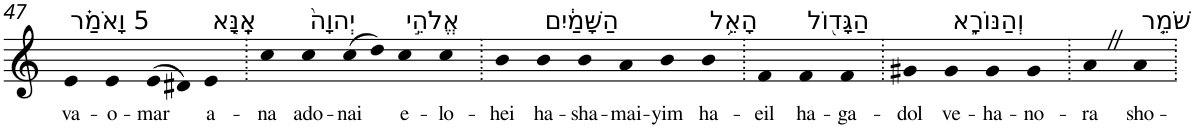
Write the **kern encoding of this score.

**kern	**text
*part1	*part1
*staff1	*staff1
*I"Piano	*
*I'Pno	*
!!LO:PB:g=z
*clefG2	*
*k[]	*
=47	=47
!LO:TX:a:t=5 וָאֹמַ֗ר	!
!	!LO:LY:b
4e	va-
!	!LO:LY:b
4e	-o-
!	!LO:LY:b
(>8e	-mar
8d#X)	.
!LO:TX:a:t=אָֽנָּ֤א	!
!	!LO:LY:b
4e	a-
=48.	=48.
!	!LO:LY:b
4cc	-na
!LO:TX:a:t=יְהוָה֙	!
!	!LO:LY:b
4cc	ado-
!	!LO:LY:b
(>8cc	-nai
8dd)	.
!LO:TX:a:t=אֱלֹהֵ֣י	!
!	!LO:LY:b
4cc	e-
!	!LO:LY:b
4cc	-lo-
=49.	=49.
!	!LO:LY:b
4b	-hei
!LO:TX:a:t=הַשָּׁמַ֔יִם	!
!	!LO:LY:b
4b	ha-
!	!LO:LY:b
4b	-sha-
!	!LO:LY:b
4a	-mai-
!	!LO:LY:b
4b	-yim
!LO:TX:a:t=הָאֵ֥ל	!
!	!LO:LY:b
4b	ha-
=50.	=50.
!	!LO:LY:b
4f	-eil
!LO:TX:a:t=הַגָּד֖וֹל	!
!	!LO:LY:b
4f	ha-
!	!LO:LY:b
4f	-ga-
=51.	=51.
!	!LO:LY:b
4g#X	-dol
!LO:TX:a:t=וְהַנּוֹרָ֑א	!
!	!LO:LY:b
4g#	ve-
!	!LO:LY:b
4g#	-ha-
!	!LO:LY:b
4g#	-no-
=52.	=52.
!	!LO:LY:b
4aZ	-ra
!LO:TX:a:t=שֹׁמֵ֤ר	!
!	!LO:LY:b
4a	sho-
=.	=.
*-	*-
